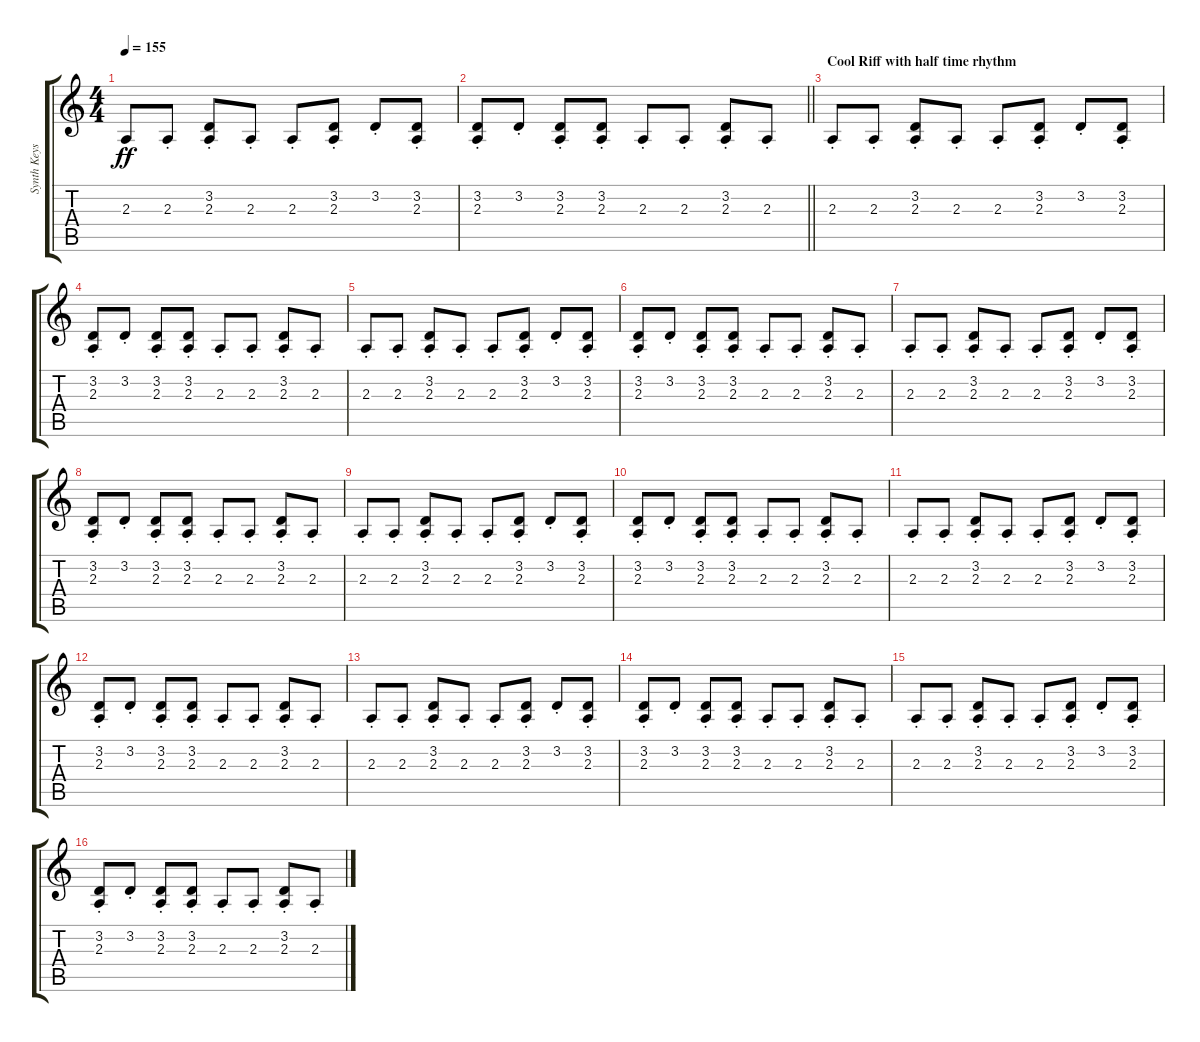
\track ("Synth Keys" "Synth Keys") {instrument lead2sawtooth}
\staff {score tabs}
\tuning (E4 B3 G3 D3 A2 E2) {hide}
\ts (4 4)
\tempo 155
\clef g2
\ks c
2.3{st}.8{dy ff} 2.3{st}.8 (3.2{st} 2.3{st}).8 2.3{st}.8 2.3{st}.8 (3.2{st} 2.3{st}).8 3.2{st}.8 (3.2{st} 2.3{st}).8 |
\barLineRight lightlight
(3.2{st} 2.3{st}).8 3.2{st}.8 (3.2{st} 2.3{st}).8 (3.2{st} 2.3{st}).8 2.3{st}.8 2.3{st}.8 (3.2{st} 2.3{st}).8 2.3{st}.8 |
\section ("" "Cool Riff with half time rhythm")
2.3{st}.8 2.3{st}.8 (3.2{st} 2.3{st}).8 2.3{st}.8 2.3{st}.8 (3.2{st} 2.3{st}).8 3.2{st}.8 (3.2{st} 2.3{st}).8 |
(3.2{st} 2.3{st}).8 3.2{st}.8 (3.2{st} 2.3{st}).8 (3.2{st} 2.3{st}).8 2.3{st}.8 2.3{st}.8 (3.2{st} 2.3{st}).8 2.3{st}.8 |
2.3{st}.8 2.3{st}.8 (3.2{st} 2.3{st}).8 2.3{st}.8 2.3{st}.8 (3.2{st} 2.3{st}).8 3.2{st}.8 (3.2{st} 2.3{st}).8 |
(3.2{st} 2.3{st}).8 3.2{st}.8 (3.2{st} 2.3{st}).8 (3.2{st} 2.3{st}).8 2.3{st}.8 2.3{st}.8 (3.2{st} 2.3{st}).8 2.3{st}.8 |
2.3{st}.8 2.3{st}.8 (3.2{st} 2.3{st}).8 2.3{st}.8 2.3{st}.8 (3.2{st} 2.3{st}).8 3.2{st}.8 (3.2{st} 2.3{st}).8 |
(3.2{st} 2.3{st}).8 3.2{st}.8 (3.2{st} 2.3{st}).8 (3.2{st} 2.3{st}).8 2.3{st}.8 2.3{st}.8 (3.2{st} 2.3{st}).8 2.3{st}.8 |
2.3{st}.8 2.3{st}.8 (3.2{st} 2.3{st}).8 2.3{st}.8 2.3{st}.8 (3.2{st} 2.3{st}).8 3.2{st}.8 (3.2{st} 2.3{st}).8 |
(3.2{st} 2.3{st}).8 3.2{st}.8 (3.2{st} 2.3{st}).8 (3.2{st} 2.3{st}).8 2.3{st}.8 2.3{st}.8 (3.2{st} 2.3{st}).8 2.3{st}.8 |
2.3{st}.8 2.3{st}.8 (3.2{st} 2.3{st}).8 2.3{st}.8 2.3{st}.8 (3.2{st} 2.3{st}).8 3.2{st}.8 (3.2{st} 2.3{st}).8 |
(3.2{st} 2.3{st}).8 3.2{st}.8 (3.2{st} 2.3{st}).8 (3.2{st} 2.3{st}).8 2.3{st}.8 2.3{st}.8 (3.2{st} 2.3{st}).8 2.3{st}.8 |
2.3{st}.8 2.3{st}.8 (3.2{st} 2.3{st}).8 2.3{st}.8 2.3{st}.8 (3.2{st} 2.3{st}).8 3.2{st}.8 (3.2{st} 2.3{st}).8 |
(3.2{st} 2.3{st}).8 3.2{st}.8 (3.2{st} 2.3{st}).8 (3.2{st} 2.3{st}).8 2.3{st}.8 2.3{st}.8 (3.2{st} 2.3{st}).8 2.3{st}.8 |
2.3{st}.8 2.3{st}.8 (3.2{st} 2.3{st}).8 2.3{st}.8 2.3{st}.8 (3.2{st} 2.3{st}).8 3.2{st}.8 (3.2{st} 2.3{st}).8 |
(3.2{st} 2.3{st}).8 3.2{st}.8 (3.2{st} 2.3{st}).8 (3.2{st} 2.3{st}).8 2.3{st}.8 2.3{st}.8 (3.2{st} 2.3{st}).8 2.3{st}.8
